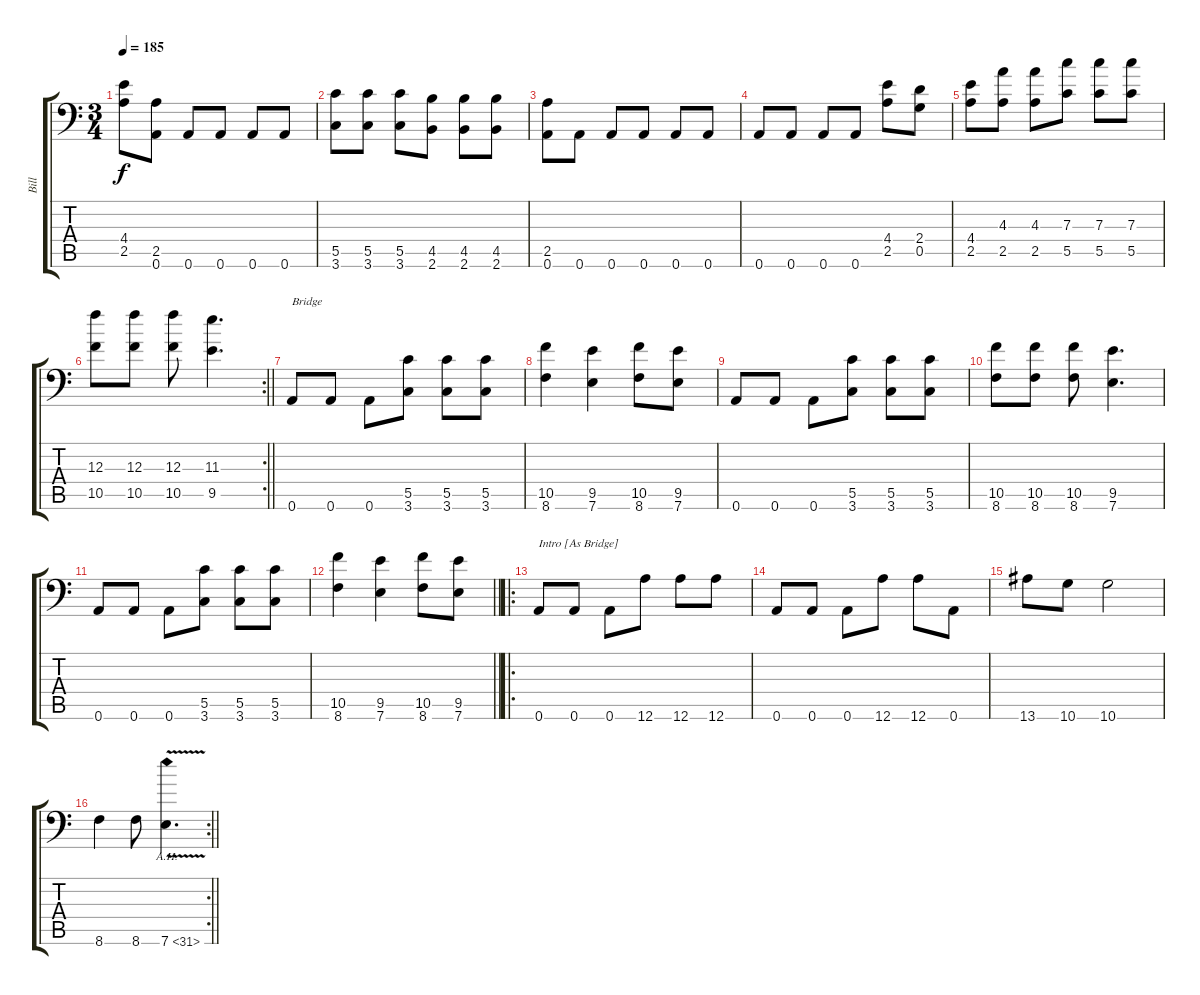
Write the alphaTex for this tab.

\track ("Bill" "Bill") {instrument distortionguitar}
\staff {score tabs}
\tuning (D4 A3 F3 C3 G2 A1) {hide}
\ts (3 4)
\tempo 185
\clef f4
\ks c
(4.4 2.5).8{dy f} (2.5 0.6).8 0.6.8 0.6.8 0.6.8 0.6.8 |
(5.5 3.6).8 (5.5 3.6).8 (5.5 3.6).8 (4.5 2.6).8 (4.5 2.6).8 (4.5 2.6).8 |
(2.5 0.6).8 0.6.8 0.6.8 0.6.8 0.6.8 0.6.8 |
0.6.8 0.6.8 0.6.8 0.6.8 (4.4 2.5).8 (2.4 0.5).8 |
(4.4 2.5).8 (4.3 2.5).8 (4.3 2.5).8 (7.3 5.5).8 (7.3 5.5).8 (7.3 5.5).8 |
\rc 2
\barLineRight lightlight
(12.3 10.5).8 (12.3 10.5).8 (12.3 10.5).8 (11.3 9.5).4{d} |
0.6.8{txt "Bridge"} 0.6.8 0.6.8 (5.5 3.6).8 (5.5 3.6).8 (5.5 3.6).8 |
(10.5 8.6).4 (9.5 7.6).4 (10.5 8.6).8 (9.5 7.6).8 |
0.6.8 0.6.8 0.6.8 (5.5 3.6).8 (5.5 3.6).8 (5.5 3.6).8 |
(10.5 8.6).8 (10.5 8.6).8 (10.5 8.6).8 (9.5 7.6).4{d} |
0.6.8 0.6.8 0.6.8 (5.5 3.6).8 (5.5 3.6).8 (5.5 3.6).8 |
\barLineRight lightlight
(10.5 8.6).4 (9.5 7.6).4 (10.5 8.6).8 (9.5 7.6).8 |
\ro
0.6.8{txt "Intro [As Bridge]"} 0.6.8 0.6.8 12.6.8 12.6.8 12.6.8 |
0.6.8 0.6.8 0.6.8 12.6.8 12.6.8 0.6.8 |
13.6.8 10.6.8 10.6.2 |
\rc 2
\barLineRight lightlight
8.6.4 8.6.8 7.6{ah 24 v}.4{d}
